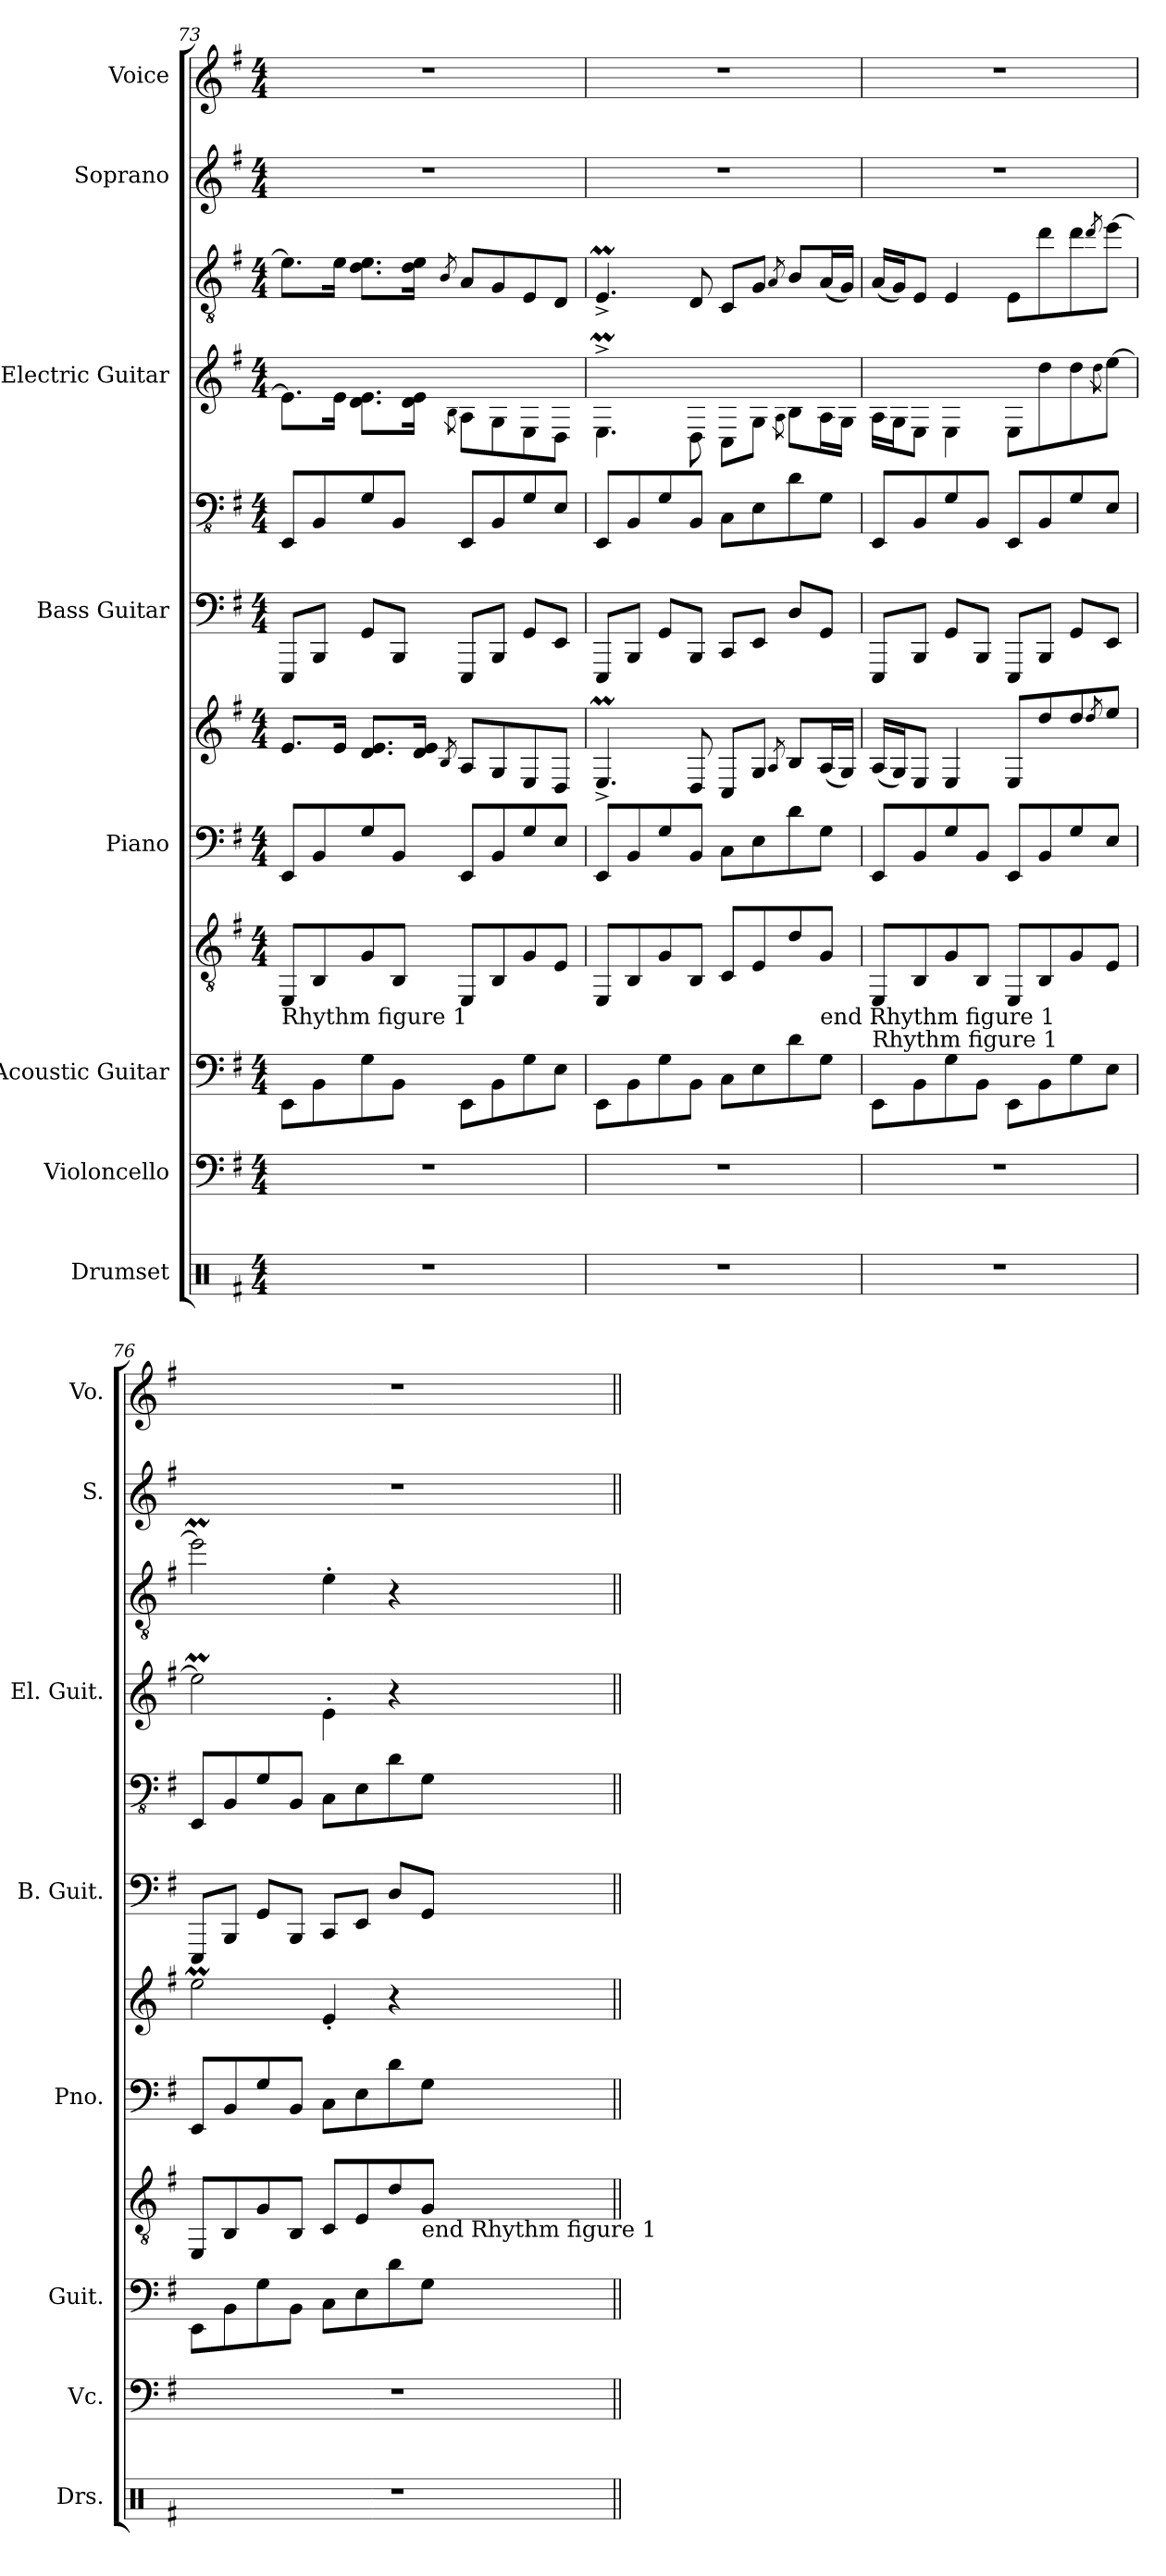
**kern	**kern	**kern	**kern	**kern	**kern	**kern	**kern	**kern	**kern	**kern	**kern
*part8	*part7	*part6	*part6	*part5	*part5	*part4	*part4	*part3	*part3	*part2	*part1
*staff12	*staff11	*staff10	*staff9	*staff8	*staff7	*staff6	*staff5	*staff4	*staff3	*staff2	*staff1
*I"Drumset	*I"Violoncello	*I"Acoustic Guitar	*	*I"Piano	*	*I"Bass Guitar	*	*I"Electric Guitar	*	*I"Soprano	*I"Voice
*I'Drs.	*I'Vc.	*I'Guit.	*	*I'Pno.	*	*I'B. Guit.	*	*I'El. Guit.	*	*I'S.	*I'Vo.
*clefX	*clefF4	*	*clefGv2	*clefF4	*clefG2	*	*clefFv4	*	*clefGv2	*clefG2	*clefG2
*k[f#]	*k[f#]	*k[f#]	*k[f#]	*k[f#]	*k[f#]	*k[f#]	*k[f#]	*k[f#]	*k[f#]	*k[f#]	*k[f#]
*M4/4	*M4/4	*M4/4	*M4/4	*M4/4	*M4/4	*M4/4	*M4/4	*M4/4	*M4/4	*M4/4	*M4/4
=73	=73	=73	=73	=73	=73	=73	=73	=73	=73	=73	=73
!	!	!	!LO:TX:b:t=Rhythm figure 1	!	!	!	!	!	!	!	!
1r	1r	8EE\L	8EE/L	8EE/L	8.e/L	8EEEL	8EEE/L	8.e\L]	8.e\L]	1r	1r
.	.	8BB\	8BB/	8BB/	.	8BBBJ	8BBB/	.	.	.	.
.	.	.	.	.	16e/Jk	.	.	16e\Jk	16e\Jk	.	.
.	.	8G\	8G/	8G/	8.d/ 8.e/L	8GGL	8GG/	8.d\ 8.e\L	8.d\ 8.e\L	.	.
.	.	8BB\J	8BB/J	8BB/J	.	8BBBJ	8BBB/J	.	.	.	.
.	.	.	.	.	16d/ 16e/Jk	.	.	16d\ 16e\Jk	16d\ 16e\Jk	.	.
.	.	.	.	.	8qB/	.	.	8qB\	8qB/	.	.
.	.	8EE\L	8EE/L	8EE/L	8A/L	8EEEL	8EEE/L	8A\L	8A/L	.	.
.	.	8BB\	8BB/	8BB/	8G/	8BBBJ	8BBB/	8G\	8G/	.	.
.	.	8G\	8G/	8G/	8E/	8GGL	8GG/	8E\	8E/	.	.
.	.	8E\J	8E/J	8E/J	8D/J	8EEJ	8EE/J	8D\J	8D/J	.	.
!!LO:PB:g=z
=74	=74	=74	=74	=74	=74	=74	=74	=74	=74	=74	=74
1r	1r	8EE\L	8EE/L	8EE/L	4.EM^/	8EEEL	8EEE/L	4.EM^\	4.EM^/	1r	1r
.	.	8BB\	8BB/	8BB/	.	8BBBJ	8BBB/	.	.	.	.
.	.	8G\	8G/	8G/	.	8GGL	8GG/	.	.	.	.
.	.	8BB\J	8BB/J	8BB/J	8D/	8BBBJ	8BBB/J	8D\	8D/	.	.
.	.	8C\L	8C/L	8C\L	8C/L	8CCL	8CC\L	8C\L	8C/L	.	.
.	.	8E\	8E/	8E\	8G/J	8EEJ	8EE\	8G\J	8G/J	.	.
.	.	.	.	.	8qA/	.	.	8qA\	8qA/	.	.
.	.	8d\	8d/	8d\	8B/L	8DL	8D\	8B\L	8B/L	.	.
!	!	!	!LO:TX:b:t=end Rhythm figure 1	!	!	!	!	!	!	!	!
.	.	8G\J	8G/J	8G\J	(16A/L	8GGJ	8GG\J	16A\L	(16A/L	.	.
.	.	.	.	.	16G/JJ)	.	.	16G\JJ	16G/JJ)	.	.
=75	=75	=75	=75	=75	=75	=75	=75	=75	=75	=75	=75
!	!	!	!LO:TX:b:t=Rhythm figure 1	!	!	!	!	!	!	!	!
1r	1r	8EE\L	8EE/L	8EE/L	(16A/LL	8EEEL	8EEE/L	16A\LL	(16A/LL	1r	1r
.	.	.	.	.	16G/J)	.	.	16G\J	16G/J)	.	.
.	.	8BB\	8BB/	8BB/	8E/J	8BBBJ	8BBB/	8E\J	8E/J	.	.
.	.	8G\	8G/	8G/	4E/	8GGL	8GG/	4E\	4E/	.	.
.	.	8BB\J	8BB/J	8BB/J	.	8BBBJ	8BBB/J	.	.	.	.
.	.	8EE\L	8EE/L	8EE/L	8E/L	8EEEL	8EEE/L	8E\L	8E\L	.	.
.	.	8BB\	8BB/	8BB/	8dd/	8BBBJ	8BBB/	8dd\	8dd\	.	.
.	.	8G\	8G/	8G/	8dd/	8GGL	8GG/	8dd\	8dd\	.	.
.	.	.	.	.	8qdd/	.	.	8qdd\	8qdd/	.	.
.	.	8E\J	8E/J	8E/J	8ee/J	8EEJ	8EE/J	[8ee\J	[8ee\J	.	.
=76	=76	=76	=76	=76	=76	=76	=76	=76	=76	=76	=76
1r	1r	8EE\L	8EE/L	8EE/L	2eeM\	8EEEL	8EEE/L	2eeM\]	2eeM\]	1r	1r
.	.	8BB\	8BB/	8BB/	.	8BBBJ	8BBB/	.	.	.	.
.	.	8G\	8G/	8G/	.	8GGL	8GG/	.	.	.	.
.	.	8BB\J	8BB/J	8BB/J	.	8BBBJ	8BBB/J	.	.	.	.
.	.	8C\L	8C/L	8C\L	4e'/	8CCL	8CC\L	4e'\	4e'\	.	.
.	.	8E\	8E/	8E\	.	8EEJ	8EE\	.	.	.	.
.	.	8d\	8d/	8d\	4r	8DL	8D\	4r	4r	.	.
!	!	!	!LO:TX:b:t=end Rhythm figure 1	!	!	!	!	!	!	!	!
.	.	8G\J	8G/J	8G\J	.	8GGJ	8GG\J	.	.	.	.
=||	=||	=||	=||	=||	=||	=||	=||	=||	=||	=||	=||
*-	*-	*-	*-	*-	*-	*-	*-	*-	*-	*-	*-
